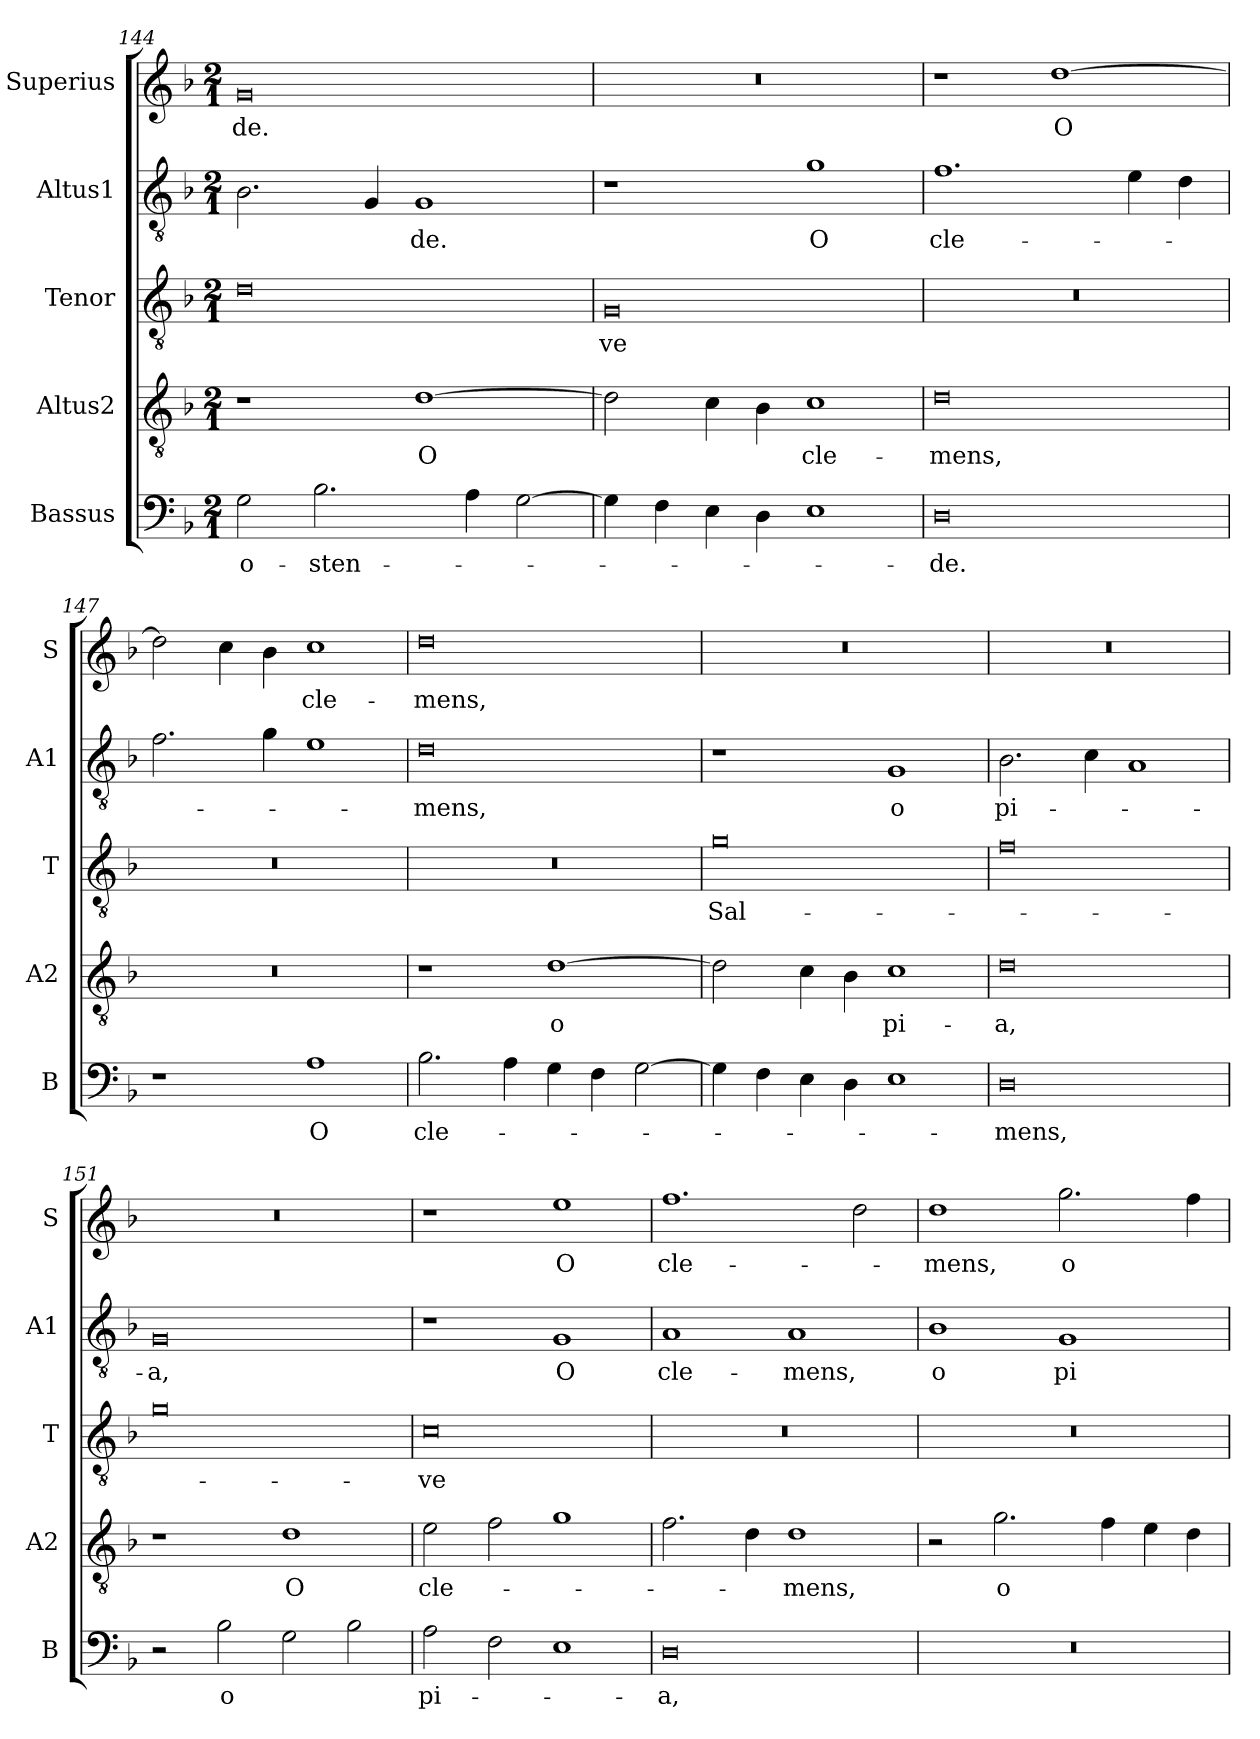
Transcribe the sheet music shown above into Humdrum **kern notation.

**kern	**text	**kern	**text	**kern	**text	**kern	**text	**kern	**text
*part5	*part5	*part4	*part4	*part3	*part3	*part2	*part2	*part1	*part1
*staff5	*staff5	*staff4	*staff4	*staff3	*staff3	*staff2	*staff2	*staff1	*staff1
*I"Bassus	*	*I"Altus2	*	*I"Tenor	*	*I"Altus1	*	*I"Superius	*
*I'B	*	*I'A2	*	*I'T	*	*I'A1	*	*I'S	*
*clefF4	*	*clefGv2	*	*clefGv2	*	*clefGv2	*	*clefG2	*
*k[b-]	*	*k[b-]	*	*k[b-]	*	*k[b-]	*	*k[b-]	*
*M2/1	*	*M2/1	*	*M2/1	*	*M2/1	*	*M2/1	*
=144	=144	=144	=144	=144	=144	=144	=144	=144	=144
2G\	o-	1r	.	0d	.	2.B-\	.	0g	-de.
2.B-\	-sten-	.	.	.	.	.	.	.	.
.	.	.	.	.	.	4G/	.	.	.
.	.	[1d	O	.	.	1G	-de.	.	.
4A\	.	.	.	.	.	.	.	.	.
[2G\	.	.	.	.	.	.	.	.	.
=145	=145	=145	=145	=145	=145	=145	=145	=145	=145
4G\]	.	2d\]	.	0G	-ve	1r	.	0r	.
4F\	.	.	.	.	.	.	.	.	.
4E\	.	4c\	.	.	.	.	.	.	.
4D\	.	4B-\	.	.	.	.	.	.	.
1E	.	1c	cle-	.	.	1g	O	.	.
=146	=146	=146	=146	=146	=146	=146	=146	=146	=146
0D	-de.	0d	-mens,	0r	.	1.f	cle-	1r	.
.	.	.	.	.	.	.	.	[1dd	O
.	.	.	.	.	.	4e\	.	.	.
.	.	.	.	.	.	4d\	.	.	.
=147	=147	=147	=147	=147	=147	=147	=147	=147	=147
1r	.	0r	.	0r	.	2.f\	.	2dd\]	.
.	.	.	.	.	.	.	.	4cc\	.
.	.	.	.	.	.	4g\	.	4b-\	.
1A	O	.	.	.	.	1e	.	1cc	cle-
=148	=148	=148	=148	=148	=148	=148	=148	=148	=148
2.B-\	cle-	1r	.	0r	.	0d	-mens,	0dd	-mens,
4A\	.	.	.	.	.	.	.	.	.
4G\	.	[1d	o	.	.	.	.	.	.
4F\	.	.	.	.	.	.	.	.	.
[2G\	.	.	.	.	.	.	.	.	.
=149	=149	=149	=149	=149	=149	=149	=149	=149	=149
4G\]	.	2d\]	.	0g	Sal-	1r	.	0r	.
4F\	.	.	.	.	.	.	.	.	.
4E\	.	4c\	.	.	.	.	.	.	.
4D\	.	4B-\	.	.	.	.	.	.	.
1E	.	1c	pi-	.	.	1G	o	.	.
=150	=150	=150	=150	=150	=150	=150	=150	=150	=150
0D	-mens,	0d	-a,	0f	.	2.B-\	pi-	0r	.
.	.	.	.	.	.	4c\	.	.	.
.	.	.	.	.	.	1A	.	.	.
=151	=151	=151	=151	=151	=151	=151	=151	=151	=151
2r	.	1r	.	0g	.	0G	-a,	0r	.
2B-\	o	.	.	.	.	.	.	.	.
2G\	.	1d	O	.	.	.	.	.	.
2B-\	.	.	.	.	.	.	.	.	.
=152	=152	=152	=152	=152	=152	=152	=152	=152	=152
2A\	pi-	2e\	cle-	0c	-ve	1r	.	1r	.
2F\	.	2f\	.	.	.	.	.	.	.
1E	.	1g	.	.	.	1G	O	1ee	O
=153	=153	=153	=153	=153	=153	=153	=153	=153	=153
0D	-a,	2.f\	.	0r	.	1A	cle-	1.ff	cle-
.	.	4d\	.	.	.	.	.	.	.
.	.	1d	-mens,	.	.	1A	-mens,	.	.
.	.	.	.	.	.	.	.	2dd\	.
=154	=154	=154	=154	=154	=154	=154	=154	=154	=154
0r	.	2r	.	0r	.	1B-	o	1dd	-mens,
.	.	2.g\	o	.	.	.	.	.	.
.	.	.	.	.	.	1G	pi-	2.gg\	o
.	.	4f\	.	.	.	.	.	.	.
.	.	4e\	.	.	.	.	.	.	.
.	.	4d\	.	.	.	.	.	4ff\	.
=	=	=	=	=	=	=	=	=	=
*-	*-	*-	*-	*-	*-	*-	*-	*-	*-
